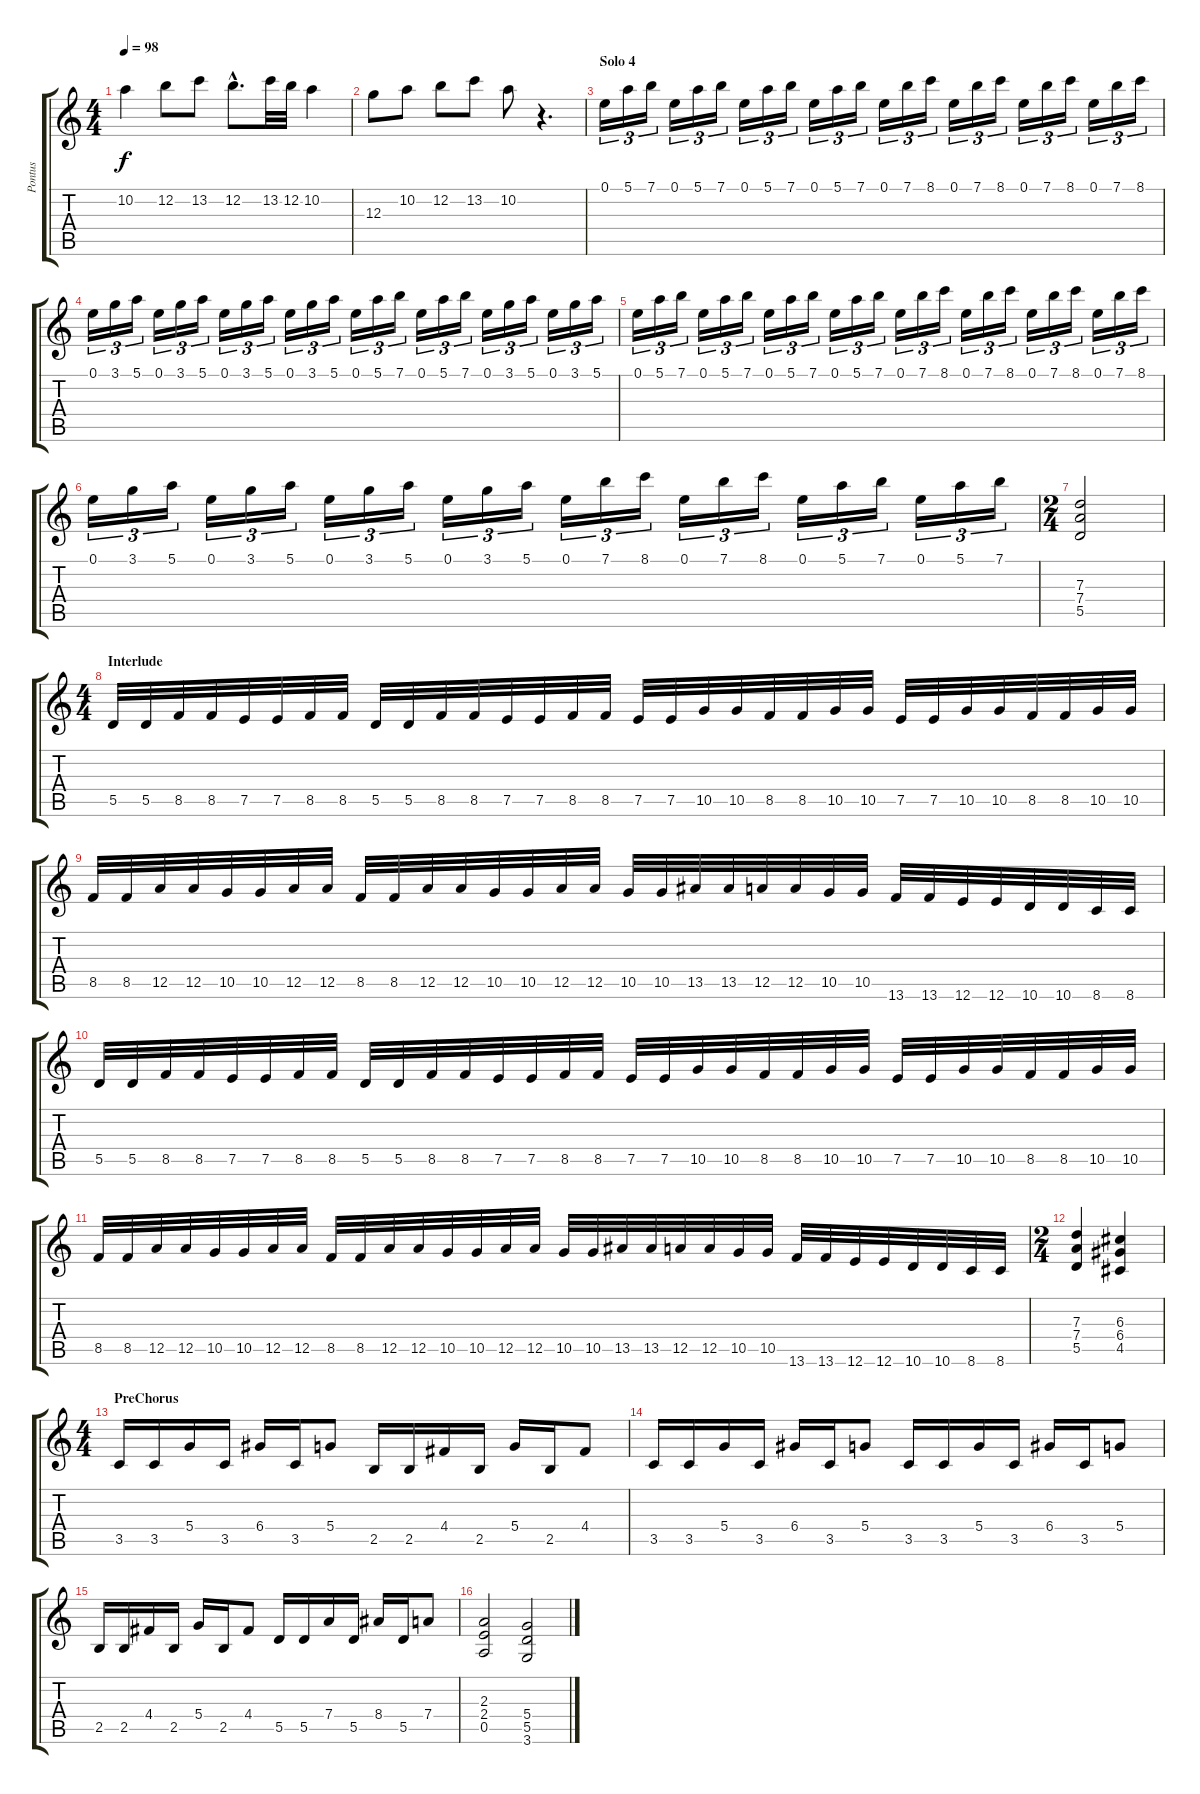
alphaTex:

\track ("Pontus" "Pontus") {instrument distortionguitar}
\staff {score tabs}
\tuning (E4 B3 G3 D3 A2 E2) {hide}
\ts (4 4)
\tempo 98
\clef g2
\ks c
10.2.4{dy f} 12.2.8 13.2.8 12.2{hac}.8{d} 13.2.32 12.2.32 10.2.4 |
12.3.8 10.2.8 12.2.8 13.2.8 10.2.8 r.4{d} |
\section ("" "Solo 4")
0.1.16{tu (3 2)} 5.1.16{tu (3 2)} 7.1.16{tu (3 2)} 0.1.16{tu (3 2)} 5.1.16{tu (3 2)} 7.1.16{tu (3 2)} 0.1.16{tu (3 2)} 5.1.16{tu (3 2)} 7.1.16{tu (3 2)} 0.1.16{tu (3 2)} 5.1.16{tu (3 2)} 7.1.16{tu (3 2)} 0.1.16{tu (3 2)} 7.1.16{tu (3 2)} 8.1.16{tu (3 2)} 0.1.16{tu (3 2)} 7.1.16{tu (3 2)} 8.1.16{tu (3 2)} 0.1.16{tu (3 2)} 7.1.16{tu (3 2)} 8.1.16{tu (3 2)} 0.1.16{tu (3 2)} 7.1.16{tu (3 2)} 8.1.16{tu (3 2)} |
0.1.16{tu (3 2)} 3.1.16{tu (3 2)} 5.1.16{tu (3 2)} 0.1.16{tu (3 2)} 3.1.16{tu (3 2)} 5.1.16{tu (3 2)} 0.1.16{tu (3 2)} 3.1.16{tu (3 2)} 5.1.16{tu (3 2)} 0.1.16{tu (3 2)} 3.1.16{tu (3 2)} 5.1.16{tu (3 2)} 0.1.16{tu (3 2)} 5.1.16{tu (3 2)} 7.1.16{tu (3 2)} 0.1.16{tu (3 2)} 5.1.16{tu (3 2)} 7.1.16{tu (3 2)} 0.1.16{tu (3 2)} 3.1.16{tu (3 2)} 5.1.16{tu (3 2)} 0.1.16{tu (3 2)} 3.1.16{tu (3 2)} 5.1.16{tu (3 2)} |
0.1.16{tu (3 2)} 5.1.16{tu (3 2)} 7.1.16{tu (3 2)} 0.1.16{tu (3 2)} 5.1.16{tu (3 2)} 7.1.16{tu (3 2)} 0.1.16{tu (3 2)} 5.1.16{tu (3 2)} 7.1.16{tu (3 2)} 0.1.16{tu (3 2)} 5.1.16{tu (3 2)} 7.1.16{tu (3 2)} 0.1.16{tu (3 2)} 7.1.16{tu (3 2)} 8.1.16{tu (3 2)} 0.1.16{tu (3 2)} 7.1.16{tu (3 2)} 8.1.16{tu (3 2)} 0.1.16{tu (3 2)} 7.1.16{tu (3 2)} 8.1.16{tu (3 2)} 0.1.16{tu (3 2)} 7.1.16{tu (3 2)} 8.1.16{tu (3 2)} |
0.1.16{tu (3 2)} 3.1.16{tu (3 2)} 5.1.16{tu (3 2)} 0.1.16{tu (3 2)} 3.1.16{tu (3 2)} 5.1.16{tu (3 2)} 0.1.16{tu (3 2)} 3.1.16{tu (3 2)} 5.1.16{tu (3 2)} 0.1.16{tu (3 2)} 3.1.16{tu (3 2)} 5.1.16{tu (3 2)} 0.1.16{tu (3 2)} 7.1.16{tu (3 2)} 8.1.16{tu (3 2)} 0.1.16{tu (3 2)} 7.1.16{tu (3 2)} 8.1.16{tu (3 2)} 0.1.16{tu (3 2)} 5.1.16{tu (3 2)} 7.1.16{tu (3 2)} 0.1.16{tu (3 2)} 5.1.16{tu (3 2)} 7.1.16{tu (3 2)} |
\ts (2 4)
(7.3 7.4 5.5).2 |
\ts (4 4)
\section ("" "Interlude")
5.5.32 5.5.32 8.5.32 8.5.32 7.5.32 7.5.32 8.5.32 8.5.32 5.5.32 5.5.32 8.5.32 8.5.32 7.5.32 7.5.32 8.5.32 8.5.32 7.5.32 7.5.32 10.5.32 10.5.32 8.5.32 8.5.32 10.5.32 10.5.32 7.5.32 7.5.32 10.5.32 10.5.32 8.5.32 8.5.32 10.5.32 10.5.32 |
8.5.32 8.5.32 12.5.32 12.5.32 10.5.32 10.5.32 12.5.32 12.5.32 8.5.32 8.5.32 12.5.32 12.5.32 10.5.32 10.5.32 12.5.32 12.5.32 10.5.32 10.5.32 13.5.32 13.5.32 12.5.32 12.5.32 10.5.32 10.5.32 13.6.32 13.6.32 12.6.32 12.6.32 10.6.32 10.6.32 8.6.32 8.6.32 |
5.5.32 5.5.32 8.5.32 8.5.32 7.5.32 7.5.32 8.5.32 8.5.32 5.5.32 5.5.32 8.5.32 8.5.32 7.5.32 7.5.32 8.5.32 8.5.32 7.5.32 7.5.32 10.5.32 10.5.32 8.5.32 8.5.32 10.5.32 10.5.32 7.5.32 7.5.32 10.5.32 10.5.32 8.5.32 8.5.32 10.5.32 10.5.32 |
8.5.32 8.5.32 12.5.32 12.5.32 10.5.32 10.5.32 12.5.32 12.5.32 8.5.32 8.5.32 12.5.32 12.5.32 10.5.32 10.5.32 12.5.32 12.5.32 10.5.32 10.5.32 13.5.32 13.5.32 12.5.32 12.5.32 10.5.32 10.5.32 13.6.32 13.6.32 12.6.32 12.6.32 10.6.32 10.6.32 8.6.32 8.6.32 |
\ts (2 4)
(7.3 7.4 5.5).4 (6.3 6.4 4.5).4 |
\ts (4 4)
\section ("" "PreChorus")
3.5.16 3.5.16 5.4.16 3.5.16 6.4.16 3.5.16 5.4.8 2.5.16 2.5.16 4.4.16 2.5.16 5.4.16 2.5.16 4.4.8 |
3.5.16 3.5.16 5.4.16 3.5.16 6.4.16 3.5.16 5.4.8 3.5.16 3.5.16 5.4.16 3.5.16 6.4.16 3.5.16 5.4.8 |
2.5.16 2.5.16 4.4.16 2.5.16 5.4.16 2.5.16 4.4.8 5.5.16 5.5.16 7.4.16 5.5.16 8.4.16 5.5.16 7.4.8 |
(2.3 2.4 0.5).2 (5.4 5.5 3.6).2
